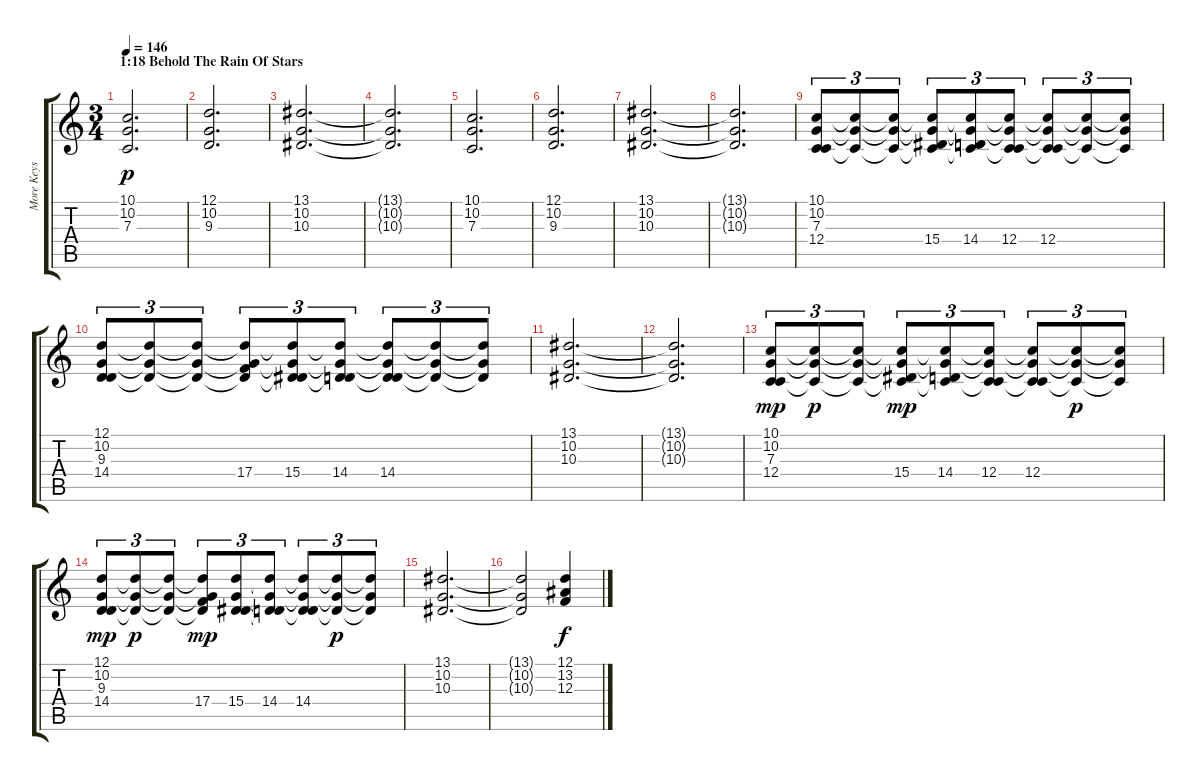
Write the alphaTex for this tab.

\track ("More Keys" "More Keys") {instrument stringensemble1}
\staff {score tabs}
\tuning (D4 A3 F3 C3 G2 C2) {hide}
\ts (3 4)
\section ("" "1:18 Behold The Rain Of Stars")
\tempo 146
\clef g2
\ks c
(10.1 10.2 7.3).2{d dy p} |
(12.1 10.2 9.3).2{d} |
(13.1 10.2 10.3).2{d} |
(13.1{t} 10.2{t} 10.3{t}).2{d} |
(10.1 10.2 7.3).2{d} |
(12.1 10.2 9.3).2{d} |
(13.1 10.2 10.3).2{d} |
(13.1{t} 10.2{t} 10.3{t}).2{d} |
(10.1 10.2 7.3 12.4).8{tu (3 2)} (10.1{t} 10.2{t} 7.3{t}).8{tu (3 2)} (10.1{t} 10.2{t} 7.3{t}).8{tu (3 2)} (10.1{t} 10.2{t} 7.3{t} 15.4).8{tu (3 2)} (10.1{t} 10.2{t} 7.3{t} 14.4).8{tu (3 2)} (10.1{t} 10.2{t} 7.3{t} 12.4).8{tu (3 2)} (10.1{t} 10.2{t} 7.3{t} 12.4).8{tu (3 2)} (10.1{t} 10.2{t} 7.3{t}).8{tu (3 2)} (10.1{t} 10.2{t} 7.3{t}).8{tu (3 2)} |
(12.1 10.2 9.3 14.4).8{tu (3 2)} (12.1{t} 10.2{t} 9.3{t}).8{tu (3 2)} (12.1{t} 10.2{t} 9.3{t}).8{tu (3 2)} (12.1{t} 10.2{t} 9.3{t} 17.4).8{tu (3 2)} (12.1{t} 10.2{t} 9.3{t} 15.4).8{tu (3 2)} (12.1{t} 10.2{t} 9.3{t} 14.4).8{tu (3 2)} (12.1{t} 10.2{t} 9.3{t} 14.4).8{tu (3 2)} (12.1{t} 10.2{t} 9.3{t}).8{tu (3 2)} (12.1{t} 10.2{t} 9.3{t}).8{tu (3 2)} |
(13.1 10.2 10.3).2{d} |
(13.1{t} 10.2{t} 10.3{t}).2{d} |
(10.1 10.2 7.3 12.4).8{tu (3 2) dy mp} (10.1{t} 10.2{t} 7.3{t}).8{tu (3 2) dy p} (10.1{t} 10.2{t} 7.3{t}).8{tu (3 2)} (10.1{t} 10.2{t} 7.3{t} 15.4).8{tu (3 2) dy mp} (10.1{t} 10.2{t} 7.3{t} 14.4).8{tu (3 2)} (10.1{t} 10.2{t} 7.3{t} 12.4).8{tu (3 2)} (10.1{t} 10.2{t} 7.3{t} 12.4).8{tu (3 2)} (10.1{t} 10.2{t} 7.3{t}).8{tu (3 2) dy p} (10.1{t} 10.2{t} 7.3{t}).8{tu (3 2)} |
(12.1 10.2 9.3 14.4).8{tu (3 2) dy mp} (12.1{t} 10.2{t} 9.3{t}).8{tu (3 2) dy p} (12.1{t} 10.2{t} 9.3{t}).8{tu (3 2)} (12.1{t} 10.2{t} 9.3{t} 17.4).8{tu (3 2) dy mp} (12.1{t} 10.2{t} 9.3{t} 15.4).8{tu (3 2)} (12.1{t} 10.2{t} 9.3{t} 14.4).8{tu (3 2)} (12.1{t} 10.2{t} 9.3{t} 14.4).8{tu (3 2)} (12.1{t} 10.2{t} 9.3{t}).8{tu (3 2) dy p} (12.1{t} 10.2{t} 9.3{t}).8{tu (3 2)} |
(13.1 10.2 10.3).2{d} |
(13.1{t} 10.2{t} 10.3{t}).2 (12.1 13.2 12.3).4{dy f}
